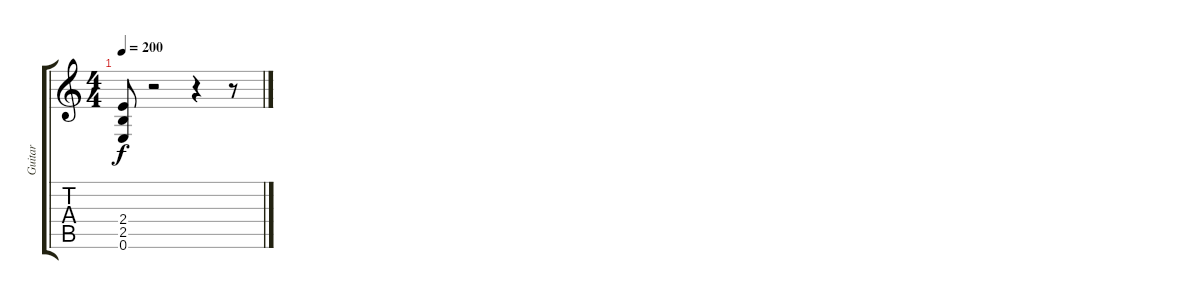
\track ("Guitar" "Guitar") {instrument distortionguitar}
\staff {score tabs}
\tuning (E4 B3 G3 D3 A2 E2) {hide}
\ts (4 4)
\tempo 200
\clef g2
\ks c
(2.4 2.5 0.6).8{dy f} r.2 r.4 r.8
